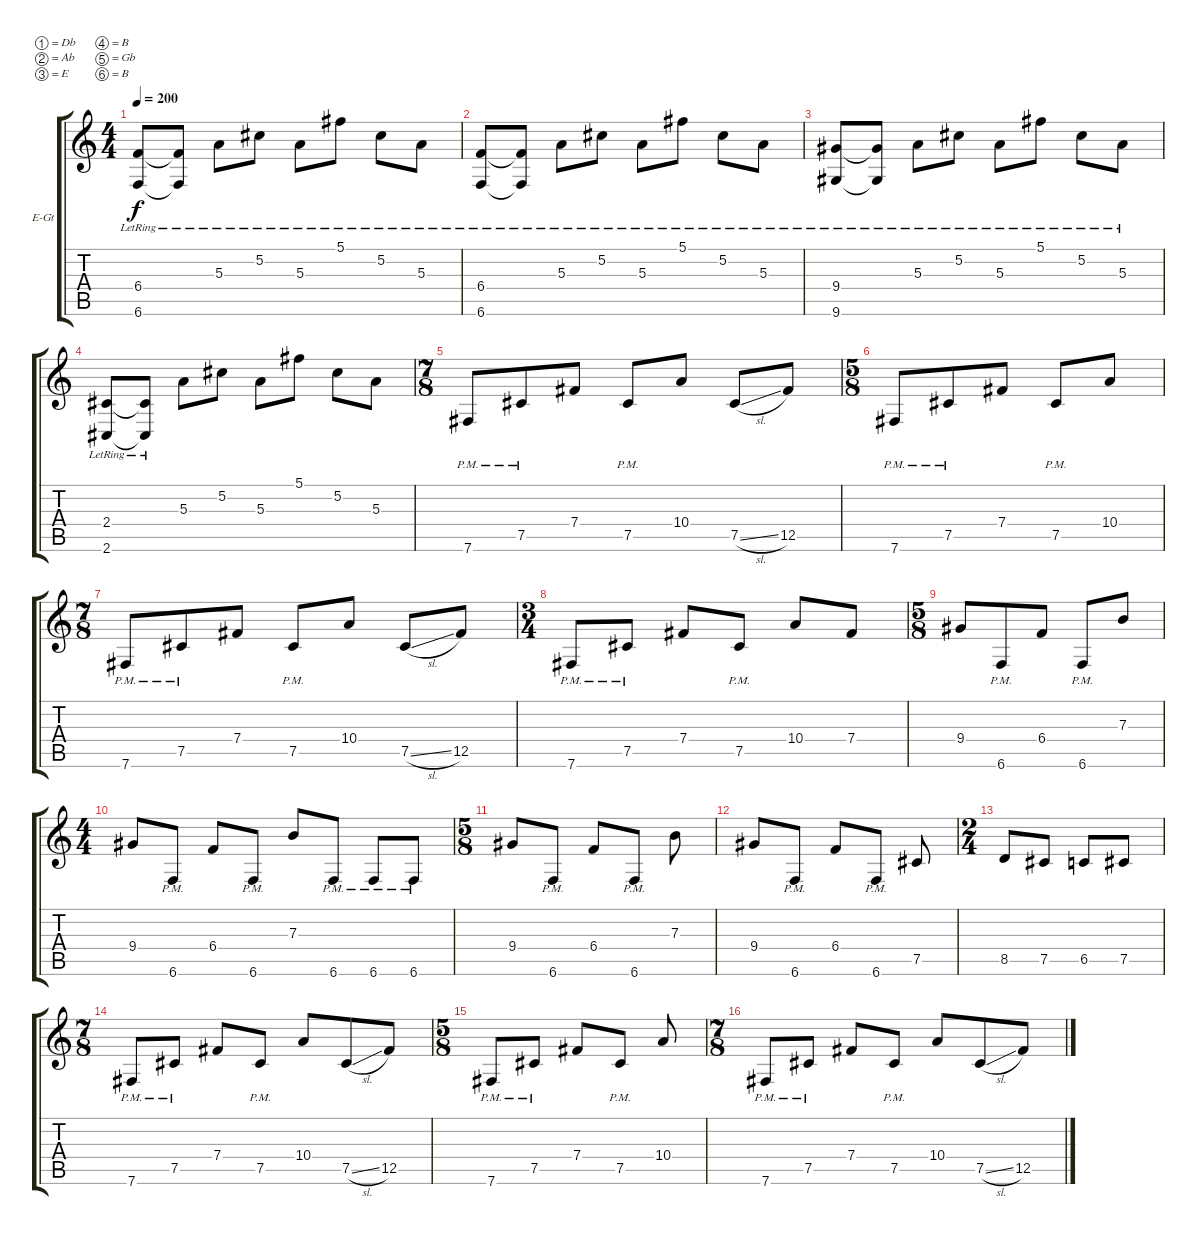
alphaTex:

\bracketExtendMode groupsimilarinstruments
\firstSystemTrackNameOrientation horizontal
\otherSystemsTrackNameOrientation horizontal
\track ("Rhythm Left" "E-Gt") {instrument overdrivenguitar}
\staff {score tabs}
\tuning (Db4 Ab3 E3 B2 Gb2 B1)
\ts (4 4)
\tempo 200
\clef g2
\ks c
(6.4 6.6{lr}).8{dy f} (6.4{t} 6.6{lr t}).8 5.3{lr}.8 5.2{lr}.8 5.3{lr}.8 5.1{lr}.8 5.2{lr}.8 5.3{lr}.8 |
(6.4 6.6{lr}).8 (6.4{t} 6.6{lr t}).8 5.3{lr}.8 5.2{lr}.8 5.3{lr}.8 5.1{lr}.8 5.2{lr}.8 5.3{lr}.8 |
(9.4 9.6{lr}).8 (9.4{t} 9.6{lr t}).8 5.3{lr}.8 5.2{lr}.8 5.3{lr}.8 5.1{lr}.8 5.2{lr}.8 5.3{lr}.8 |
(2.4{lr} 2.6{lr}).8 (2.4{lr t} 2.6{lr t}).8 5.3.8 5.2.8 5.3.8 5.1.8 5.2.8 5.3.8 |
\ts (7 8)
\beaming (8 3 2 2)
7.6{pm}.8 7.5{pm}.8 7.4.8 7.5{pm}.8 10.4.8 7.5{sl}.8 12.5.8 |
\ts (5 8)
\beaming (8 3 2)
7.6{pm}.8 7.5{pm}.8 7.4.8 7.5{pm}.8 10.4.8 |
\ts (7 8)
\beaming (8 3 2 2)
7.6{pm}.8 7.5{pm}.8 7.4.8 7.5{pm}.8 10.4.8 7.5{sl}.8 12.5.8 |
\ts (3 4)
\beaming (8 2 2 2)
7.6{pm}.8 7.5{pm}.8 7.4.8 7.5{pm}.8 10.4.8 7.4.8 |
\ts (5 8)
\beaming (8 3 2)
9.4.8 6.6{pm}.8 6.4.8 6.6{pm}.8 7.3.8 |
\ts (4 4)
\beaming (8 2 2 2 2)
9.4.8 6.6{pm}.8 6.4.8 6.6{pm}.8 7.3.8 6.6{pm}.8 6.6{pm}.8 6.6{pm}.8 |
\ts (5 8)
\beaming (8 2 2 2)
9.4.8 6.6{pm}.8 6.4.8 6.6{pm}.8 7.3.8 |
9.4.8 6.6{pm}.8 6.4.8 6.6{pm}.8 7.5.8 |
\ts (2 4)
\beaming (8 2 2)
8.5.8 7.5.8 6.5.8 7.5.8 |
\ts (7 8)
\beaming (8 2 2 3)
7.6{pm}.8 7.5{pm}.8 7.4.8 7.5{pm}.8 10.4.8 7.5{sl}.8 12.5.8 |
\ts (5 8)
\beaming (8 2 2 1)
7.6{pm}.8 7.5{pm}.8 7.4.8 7.5{pm}.8 10.4.8 |
\ts (7 8)
\beaming (8 2 2 3)
7.6{pm}.8 7.5{pm}.8 7.4.8 7.5{pm}.8 10.4.8 7.5{sl}.8 12.5.8
